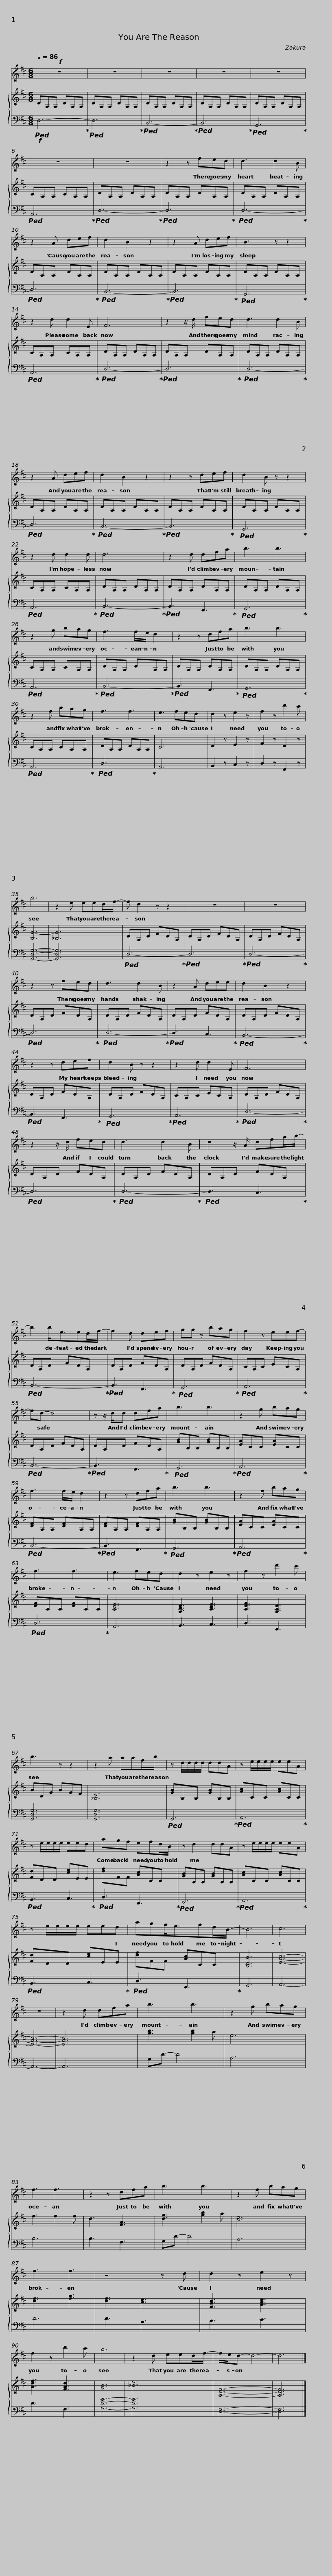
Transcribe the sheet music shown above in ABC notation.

X:1
%%score 1 { 2 | 3 }
L:1/8
Q:1/4=86
M:6/8
I:linebreak $
K:D
V:1 treble
V:2 treble
V:3 bass
V:1
!f! z6 | z6 | z6 | z6 | z6 |$ %5
 z6 | z6 | z2 z fed | d3 d2 B |$ z2 A def | %10
 d2 B2 z2 | z2 A def | B3 z z2 |$ z2 d d2 E | F6 | %15
 z2 z/ d/ fed | d3 d2 B |$ z2 A def | d2 B2 z2 | z2 z def | %20
 d2 B z z2 |$ z2 d d2 d | d6 | z2 d dfa | b3 b3 |$ %25
 z2 g bag | f3 f/e/ d2 | z2 z dfa | b3 b3 |$ z2 f bag | %30
 f3 f3 | e3 fed | d2 z e2 z | f2 z d'2 c' | b6 |$ %35
 z2 e eed/f/- | f d2 z z2 | z6 | z6 | z2 z fed |$ %40
 d3 d2 B | z2 A dee | d2 B2 z2 | z2 z def | d2 B z z2 |$ %45
 z2 d d2 E | F6 | z2 z/ d/ fed | d3 d2 B |$ d2 z/ A/ dfa/b/- | %50
 b2 b<eed/f/- | f2 d def | gg z bag |$ f2 z eef- | fd- d4 | %55
 z z/ d/d dfa | b3 b3 |$ z2 g bag | f3 f/e/ d2 | z2 z dfa | %60
 b3 b3 |$ z2 f bag | f3 f3 | e3 fed | d2 z e2 z | %65
 f2 z d'2 c' | b3 z z2 |$ z2 a aaf/b/ | z d/d/d/d/ ddA | z e/e/e/e/ eeA | %70
 z e/e/e/e/ eed |$ agf efd/B/ | z d2 ddA | z e/e/e/e/ eeA | z e/e/e/e/ eed |$ %75
 agf<efd/B/- | B6 | c6 | z6 | z2 d dfa | %80
 b3 b3 |$ z2 g bag | f3 f3 | z2 z dfa | b3 b3 | %85
 z2 f bag | f3 f3 |$ z4 z d | d2 z e2 z | f2 z d'2 c' | %90
 b6 | z2 d eed/f/- | f/e/d- d4- | d6 |] %94
V:2
 DA,A, DA,A, | DA,A, DA,A, | DA,A, DA,A, | DA,A, DA,A, | DA,A, DA,A, |$ %5
 CA,A, CA,A, | DA,A, DA,A, | DA,A, DA,A, | DA,A, DA,A, |$ DA,A, DA,A, | %10
 DA,A, DA,A, | DA,A, DA,A, | DA,A, DA,A, |$ CA,A, CA,A, | DA,A, DA,A, | %15
 DA,A, DA,A, | DA,A, DA,A, |$ DA,A, DA,A, | DA,A, DA,A, | DA,A, DA,A, | %20
 DA,A, DA,A, |$ CA,A, CA,A, | DA,A, DA,A, | DA,A, DA,A, | DA,A, DA,A, |$ %25
 CA,A, CA,A, | DA,A, DA,A, | DA,A, DA,A, | DA,A, DA,A, |$ CA,A, CA,A, | %30
 DA,A, DA,A, | C6 | D2 z E2 z | F2 z D2 z | [B,G-]6 |$ %35
 [_B,G]6 | DA,D FDA, | DA,D FDA, | DA,D FDA, | DA,D FDA, |$ %40
 DA,D FDA, | DA,D FDA, | DA,D FDA, | DA,D FDA, | DA,D FDA, |$ %45
 CA,C ECA, | DA,D FDA, | DA,D FDA, | DA,D FDA, |$ DA,D FDA, | %50
 DA,D FDA, | DA,D FDA, | DA,D FDA, |$ CA,C ECA, | DA,D FDA, | %55
 DA,D FDA, | [GB]B,B, [GB]B,B, |$ [EA]CC [EA]CC | [DF]A,A, [DF]A,A, | [DF]A,A, [DF]A,A, | %60
 [GB]B,B, [GB]B,B, |$ [EA]CC [EA]CC | [DF]A,A, [DF]A,A, | [A,CE]6 | [F,B,D]3 [A,CE]3 | %65
 [A,DF]3 [F,A,D]3 | BDG BGF |$ [_B,E]6 | [GB]B,B, [GB]B,B, | [Ac]CC [Ac]CC | %70
 [Fd]DD [ce]EE |$ [df]FF [Ac]CC | [GB]B,B, [GB]B,B, | [Ac]CC [Ac]CC | [Fd]DD [ce]EE |$ %75
 [df]FF [Ac]CC | [B,DB]6 | [EAc]6- | [EAc]6- | [EAc]6 | %80
 [gb]3 [gb]2 a |$ e6 | f3 f2 f | d3 [FA]3 | [dg]3 [gb]2 a | %85
 [ce]6 | [df]3 [fa]3 |$ [df]3 [ce]3 | [FBd]3 [Ace]3 | [Adf]3 [FAd]3 | %90
 [GB]6 | [_Be]6 | [A,DF]6- | [A,DF]6 |] %94
V:3
!f!!ped! D,6-!ped-up! |!ped! D,6!ped-up! |!ped! B,,6-!ped-up! |!ped! B,,6!ped-up! |!ped! G,,6!ped-up! |$ %5
!ped! A,,6!ped-up! |!ped! D,6-!ped-up! |!ped! D,6!ped-up! |!ped! D,6-!ped-up! |$!ped! D,6!ped-up! | %10
!ped! B,,6-!ped-up! |!ped! B,,6!ped-up! |!ped! G,,6!ped-up! |$!ped! A,,6!ped-up! |!ped! D,6-!ped-up! | %15
!ped! D,6!ped-up! |!ped! D,6-!ped-up! |$!ped! D,6!ped-up! |!ped! B,,6-!ped-up! |!ped! B,,6!ped-up! | %20
!ped! G,,6!ped-up! |$!ped! A,,6!ped-up! |!ped! B,,6-!ped-up! |!ped! B,,3 F,,3!ped-up! |!ped! G,,6!ped-up! |$ %25
!ped! A,,6!ped-up! |!ped! B,,6-!ped-up! |!ped! B,,3 F,,3!ped-up! |!ped! G,,6!ped-up! |$!ped! A,,6!ped-up! | %30
!ped! D,6!ped-up! | A,,6 | B,,2 z C,2 z | D,2 z F,,2 z | [G,,D,G,]6- |$ %35
 [G,,D,G,]6 |!ped! D,6-!ped-up! |!ped! D,6!ped-up! |!ped! D,6-!ped-up! |!ped! D,6!ped-up! |$ %40
!ped! D,6-!ped-up! |!ped! D,3 C,3!ped-up! |!ped! B,,6-!ped-up! |!ped! B,,3 F,,3!ped-up! |!ped! G,,6!ped-up! |$ %45
!ped! A,,6!ped-up! |!ped! D,6-!ped-up! |!ped! D,6!ped-up! |!ped! D,6-!ped-up! |$!ped! D,3 C,3!ped-up! | %50
!ped! B,,6-!ped-up! |!ped! B,,3 F,,3!ped-up! |!ped! G,,6!ped-up! |$!ped! A,,6!ped-up! |!ped! B,,6-!ped-up! | %55
!ped! B,,3 F,,3!ped-up! |!ped! G,,6!ped-up! |$!ped! A,,6!ped-up! |!ped! B,,6-!ped-up! |!ped! B,,3 F,,3!ped-up! | %60
!ped! G,,6!ped-up! |$!ped! A,,6!ped-up! |!ped! D,6!ped-up! | A,,6 | B,,3 C,3 | %65
 D,3 F,,3 | [G,,D,G,]6 |$ [G,,D,G,]6 |!ped! G,,6!ped-up! |!ped! A,,6!ped-up! | %70
!ped! B,,3 C,3!ped-up! |$!ped! D,3 F,,3!ped-up! |!ped! G,,6!ped-up! |!ped! A,,6!ped-up! |!ped! B,,3 C,3!ped-up! |$ %75
!ped! D,3 F,,3!ped-up! | G,,6 | A,,6- | A,,6- | A,,6 | %80
 G,D- D4 |$ A,6 | B,6 | B,3 F,3 | G,D- D4 | %85
 A,6 | D6 |$ D3 A,3 | B,3 C3 | D3 F,3 | %90
 [G,DG]6- | [G,DG]6 | [D,F,]6- | [D,F,]6 |] %94
